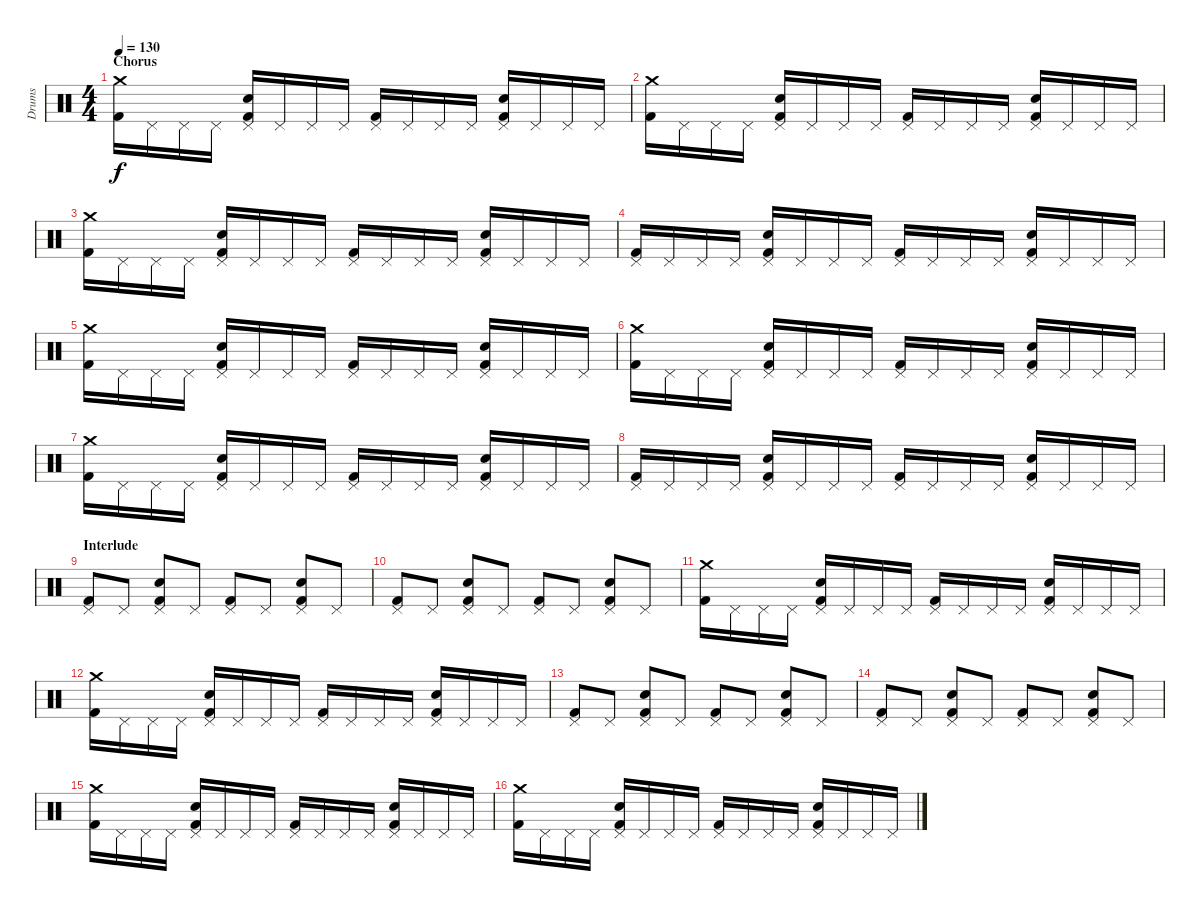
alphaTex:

\track ("Drums" "Drums") {instrument percussion}
\staff {score}
\articulation defaults
\ts (4 4)
\section ("" "Chorus")
\tempo 130
\clef neutral
\ks c
("Crash medium (hit)" "Kick (hit) 2").16{dy f} "Pedal Hi-Hat (hit)".16 "Pedal Hi-Hat (hit)".16 "Pedal Hi-Hat (hit)".16 ("Pedal Hi-Hat (hit)" "Electric Snare (hit)" "Kick (hit) 2").16 "Pedal Hi-Hat (hit)".16 "Pedal Hi-Hat (hit)".16 "Pedal Hi-Hat (hit)".16 ("Pedal Hi-Hat (hit)" "Kick (hit) 2").16 "Pedal Hi-Hat (hit)".16 "Pedal Hi-Hat (hit)".16 "Pedal Hi-Hat (hit)".16 ("Pedal Hi-Hat (hit)" "Electric Snare (hit)" "Kick (hit) 2").16 "Pedal Hi-Hat (hit)".16 "Pedal Hi-Hat (hit)".16 "Pedal Hi-Hat (hit)".16 |
("Crash medium (hit)" "Kick (hit) 2").16 "Pedal Hi-Hat (hit)".16 "Pedal Hi-Hat (hit)".16 "Pedal Hi-Hat (hit)".16 ("Pedal Hi-Hat (hit)" "Electric Snare (hit)" "Kick (hit) 2").16 "Pedal Hi-Hat (hit)".16 "Pedal Hi-Hat (hit)".16 "Pedal Hi-Hat (hit)".16 ("Pedal Hi-Hat (hit)" "Kick (hit) 2").16 "Pedal Hi-Hat (hit)".16 "Pedal Hi-Hat (hit)".16 "Pedal Hi-Hat (hit)".16 ("Pedal Hi-Hat (hit)" "Electric Snare (hit)" "Kick (hit) 2").16 "Pedal Hi-Hat (hit)".16 "Pedal Hi-Hat (hit)".16 "Pedal Hi-Hat (hit)".16 |
("Crash medium (hit)" "Kick (hit) 2").16 "Pedal Hi-Hat (hit)".16 "Pedal Hi-Hat (hit)".16 "Pedal Hi-Hat (hit)".16 ("Pedal Hi-Hat (hit)" "Electric Snare (hit)" "Kick (hit) 2").16 "Pedal Hi-Hat (hit)".16 "Pedal Hi-Hat (hit)".16 "Pedal Hi-Hat (hit)".16 ("Pedal Hi-Hat (hit)" "Kick (hit) 2").16 "Pedal Hi-Hat (hit)".16 "Pedal Hi-Hat (hit)".16 "Pedal Hi-Hat (hit)".16 ("Pedal Hi-Hat (hit)" "Electric Snare (hit)" "Kick (hit) 2").16 "Pedal Hi-Hat (hit)".16 "Pedal Hi-Hat (hit)".16 "Pedal Hi-Hat (hit)".16 |
("Pedal Hi-Hat (hit)" "Kick (hit) 2").16 "Pedal Hi-Hat (hit)".16 "Pedal Hi-Hat (hit)".16 "Pedal Hi-Hat (hit)".16 ("Pedal Hi-Hat (hit)" "Electric Snare (hit)" "Kick (hit) 2").16 "Pedal Hi-Hat (hit)".16 "Pedal Hi-Hat (hit)".16 "Pedal Hi-Hat (hit)".16 ("Pedal Hi-Hat (hit)" "Kick (hit) 2").16 "Pedal Hi-Hat (hit)".16 "Pedal Hi-Hat (hit)".16 "Pedal Hi-Hat (hit)".16 ("Pedal Hi-Hat (hit)" "Electric Snare (hit)" "Kick (hit) 2").16 "Pedal Hi-Hat (hit)".16 "Pedal Hi-Hat (hit)".16 "Pedal Hi-Hat (hit)".16 |
("Crash medium (hit)" "Kick (hit) 2").16 "Pedal Hi-Hat (hit)".16 "Pedal Hi-Hat (hit)".16 "Pedal Hi-Hat (hit)".16 ("Pedal Hi-Hat (hit)" "Electric Snare (hit)" "Kick (hit) 2").16 "Pedal Hi-Hat (hit)".16 "Pedal Hi-Hat (hit)".16 "Pedal Hi-Hat (hit)".16 ("Pedal Hi-Hat (hit)" "Kick (hit) 2").16 "Pedal Hi-Hat (hit)".16 "Pedal Hi-Hat (hit)".16 "Pedal Hi-Hat (hit)".16 ("Pedal Hi-Hat (hit)" "Electric Snare (hit)" "Kick (hit) 2").16 "Pedal Hi-Hat (hit)".16 "Pedal Hi-Hat (hit)".16 "Pedal Hi-Hat (hit)".16 |
("Crash medium (hit)" "Kick (hit) 2").16 "Pedal Hi-Hat (hit)".16 "Pedal Hi-Hat (hit)".16 "Pedal Hi-Hat (hit)".16 ("Pedal Hi-Hat (hit)" "Electric Snare (hit)" "Kick (hit) 2").16 "Pedal Hi-Hat (hit)".16 "Pedal Hi-Hat (hit)".16 "Pedal Hi-Hat (hit)".16 ("Pedal Hi-Hat (hit)" "Kick (hit) 2").16 "Pedal Hi-Hat (hit)".16 "Pedal Hi-Hat (hit)".16 "Pedal Hi-Hat (hit)".16 ("Pedal Hi-Hat (hit)" "Electric Snare (hit)" "Kick (hit) 2").16 "Pedal Hi-Hat (hit)".16 "Pedal Hi-Hat (hit)".16 "Pedal Hi-Hat (hit)".16 |
("Crash medium (hit)" "Kick (hit) 2").16 "Pedal Hi-Hat (hit)".16 "Pedal Hi-Hat (hit)".16 "Pedal Hi-Hat (hit)".16 ("Pedal Hi-Hat (hit)" "Electric Snare (hit)" "Kick (hit) 2").16 "Pedal Hi-Hat (hit)".16 "Pedal Hi-Hat (hit)".16 "Pedal Hi-Hat (hit)".16 ("Pedal Hi-Hat (hit)" "Kick (hit) 2").16 "Pedal Hi-Hat (hit)".16 "Pedal Hi-Hat (hit)".16 "Pedal Hi-Hat (hit)".16 ("Pedal Hi-Hat (hit)" "Electric Snare (hit)" "Kick (hit) 2").16 "Pedal Hi-Hat (hit)".16 "Pedal Hi-Hat (hit)".16 "Pedal Hi-Hat (hit)".16 |
("Pedal Hi-Hat (hit)" "Kick (hit) 2").16 "Pedal Hi-Hat (hit)".16 "Pedal Hi-Hat (hit)".16 "Pedal Hi-Hat (hit)".16 ("Pedal Hi-Hat (hit)" "Electric Snare (hit)" "Kick (hit) 2").16 "Pedal Hi-Hat (hit)".16 "Pedal Hi-Hat (hit)".16 "Pedal Hi-Hat (hit)".16 ("Pedal Hi-Hat (hit)" "Kick (hit) 2").16 "Pedal Hi-Hat (hit)".16 "Pedal Hi-Hat (hit)".16 "Pedal Hi-Hat (hit)".16 ("Pedal Hi-Hat (hit)" "Electric Snare (hit)" "Kick (hit) 2").16 "Pedal Hi-Hat (hit)".16 "Pedal Hi-Hat (hit)".16 "Pedal Hi-Hat (hit)".16 |
\section ("" "Interlude")
("Pedal Hi-Hat (hit)" "Kick (hit) 2").8 "Pedal Hi-Hat (hit)".8 ("Pedal Hi-Hat (hit)" "Electric Snare (hit)" "Kick (hit) 2").8 "Pedal Hi-Hat (hit)".8 ("Pedal Hi-Hat (hit)" "Kick (hit) 2").8 "Pedal Hi-Hat (hit)".8 ("Pedal Hi-Hat (hit)" "Electric Snare (hit)" "Kick (hit) 2").8 "Pedal Hi-Hat (hit)".8 |
("Pedal Hi-Hat (hit)" "Kick (hit) 2").8 "Pedal Hi-Hat (hit)".8 ("Pedal Hi-Hat (hit)" "Electric Snare (hit)" "Kick (hit) 2").8 "Pedal Hi-Hat (hit)".8 ("Pedal Hi-Hat (hit)" "Kick (hit) 2").8 "Pedal Hi-Hat (hit)".8 ("Pedal Hi-Hat (hit)" "Electric Snare (hit)" "Kick (hit) 2").8 "Pedal Hi-Hat (hit)".8 |
("Crash medium (hit)" "Kick (hit) 2").16 "Pedal Hi-Hat (hit)".16 "Pedal Hi-Hat (hit)".16 "Pedal Hi-Hat (hit)".16 ("Pedal Hi-Hat (hit)" "Electric Snare (hit)" "Kick (hit) 2").16 "Pedal Hi-Hat (hit)".16 "Pedal Hi-Hat (hit)".16 "Pedal Hi-Hat (hit)".16 ("Pedal Hi-Hat (hit)" "Kick (hit) 2").16 "Pedal Hi-Hat (hit)".16 "Pedal Hi-Hat (hit)".16 "Pedal Hi-Hat (hit)".16 ("Pedal Hi-Hat (hit)" "Electric Snare (hit)" "Kick (hit) 2").16 "Pedal Hi-Hat (hit)".16 "Pedal Hi-Hat (hit)".16 "Pedal Hi-Hat (hit)".16 |
("Crash medium (hit)" "Kick (hit) 2").16 "Pedal Hi-Hat (hit)".16 "Pedal Hi-Hat (hit)".16 "Pedal Hi-Hat (hit)".16 ("Pedal Hi-Hat (hit)" "Electric Snare (hit)" "Kick (hit) 2").16 "Pedal Hi-Hat (hit)".16 "Pedal Hi-Hat (hit)".16 "Pedal Hi-Hat (hit)".16 ("Pedal Hi-Hat (hit)" "Kick (hit) 2").16 "Pedal Hi-Hat (hit)".16 "Pedal Hi-Hat (hit)".16 "Pedal Hi-Hat (hit)".16 ("Pedal Hi-Hat (hit)" "Electric Snare (hit)" "Kick (hit) 2").16 "Pedal Hi-Hat (hit)".16 "Pedal Hi-Hat (hit)".16 "Pedal Hi-Hat (hit)".16 |
("Pedal Hi-Hat (hit)" "Kick (hit) 2").8 "Pedal Hi-Hat (hit)".8 ("Pedal Hi-Hat (hit)" "Electric Snare (hit)" "Kick (hit) 2").8 "Pedal Hi-Hat (hit)".8 ("Pedal Hi-Hat (hit)" "Kick (hit) 2").8 "Pedal Hi-Hat (hit)".8 ("Pedal Hi-Hat (hit)" "Electric Snare (hit)" "Kick (hit) 2").8 "Pedal Hi-Hat (hit)".8 |
("Pedal Hi-Hat (hit)" "Kick (hit) 2").8 "Pedal Hi-Hat (hit)".8 ("Pedal Hi-Hat (hit)" "Electric Snare (hit)" "Kick (hit) 2").8 "Pedal Hi-Hat (hit)".8 ("Pedal Hi-Hat (hit)" "Kick (hit) 2").8 "Pedal Hi-Hat (hit)".8 ("Pedal Hi-Hat (hit)" "Electric Snare (hit)" "Kick (hit) 2").8 "Pedal Hi-Hat (hit)".8 |
("Crash medium (hit)" "Kick (hit) 2").16 "Pedal Hi-Hat (hit)".16 "Pedal Hi-Hat (hit)".16 "Pedal Hi-Hat (hit)".16 ("Pedal Hi-Hat (hit)" "Electric Snare (hit)" "Kick (hit) 2").16 "Pedal Hi-Hat (hit)".16 "Pedal Hi-Hat (hit)".16 "Pedal Hi-Hat (hit)".16 ("Pedal Hi-Hat (hit)" "Kick (hit) 2").16 "Pedal Hi-Hat (hit)".16 "Pedal Hi-Hat (hit)".16 "Pedal Hi-Hat (hit)".16 ("Pedal Hi-Hat (hit)" "Electric Snare (hit)" "Kick (hit) 2").16 "Pedal Hi-Hat (hit)".16 "Pedal Hi-Hat (hit)".16 "Pedal Hi-Hat (hit)".16 |
("Crash medium (hit)" "Kick (hit) 2").16 "Pedal Hi-Hat (hit)".16 "Pedal Hi-Hat (hit)".16 "Pedal Hi-Hat (hit)".16 ("Pedal Hi-Hat (hit)" "Electric Snare (hit)" "Kick (hit) 2").16 "Pedal Hi-Hat (hit)".16 "Pedal Hi-Hat (hit)".16 "Pedal Hi-Hat (hit)".16 ("Pedal Hi-Hat (hit)" "Kick (hit) 2").16 "Pedal Hi-Hat (hit)".16 "Pedal Hi-Hat (hit)".16 "Pedal Hi-Hat (hit)".16 ("Pedal Hi-Hat (hit)" "Electric Snare (hit)" "Kick (hit) 2").16 "Pedal Hi-Hat (hit)".16 "Pedal Hi-Hat (hit)".16 "Pedal Hi-Hat (hit)".16
